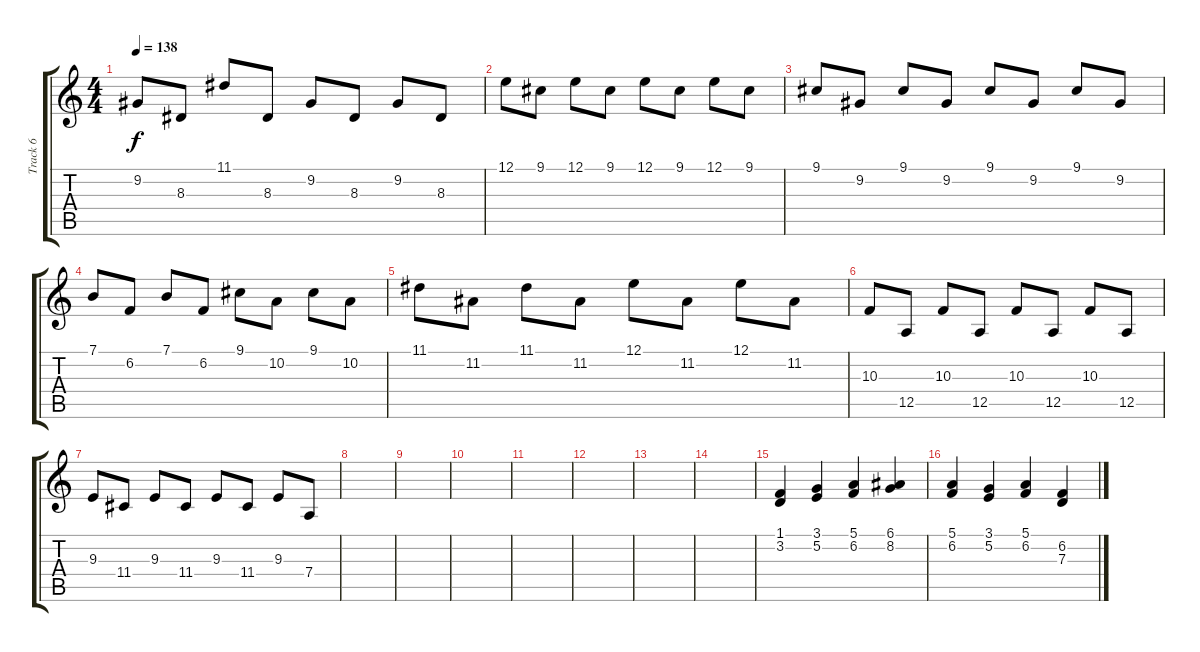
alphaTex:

\track ("Track 6" "Track 6") {instrument pizzicatostrings}
\staff {score tabs}
\tuning (E4 B3 G3 D3 A2 E2) {hide}
\ts (4 4)
\tempo 138
\clef g2
\ks c
9.2.8{dy f} 8.3.8 11.1.8 8.3.8 9.2.8 8.3.8 9.2.8 8.3.8 |
12.1.8 9.1.8 12.1.8 9.1.8 12.1.8 9.1.8 12.1.8 9.1.8 |
9.1.8 9.2.8 9.1.8 9.2.8 9.1.8 9.2.8 9.1.8 9.2.8 |
7.1.8 6.2.8 7.1.8 6.2.8 9.1.8 10.2.8 9.1.8 10.2.8 |
11.1.8 11.2.8 11.1.8 11.2.8 12.1.8 11.2.8 12.1.8 11.2.8 |
10.3.8 12.5.8 10.3.8 12.5.8 10.3.8 12.5.8 10.3.8 12.5.8 |
9.3.8 11.4.8 9.3.8 11.4.8 9.3.8 11.4.8 9.3.8 7.4.8 |
|
|
|
|
|
|
|
(1.1 3.2).4 (3.1 5.2).4 (5.1 6.2).4 (6.1 8.2).4 |
(5.1 6.2).4 (3.1 5.2).4 (5.1 6.2).4 (6.2 7.3).4
